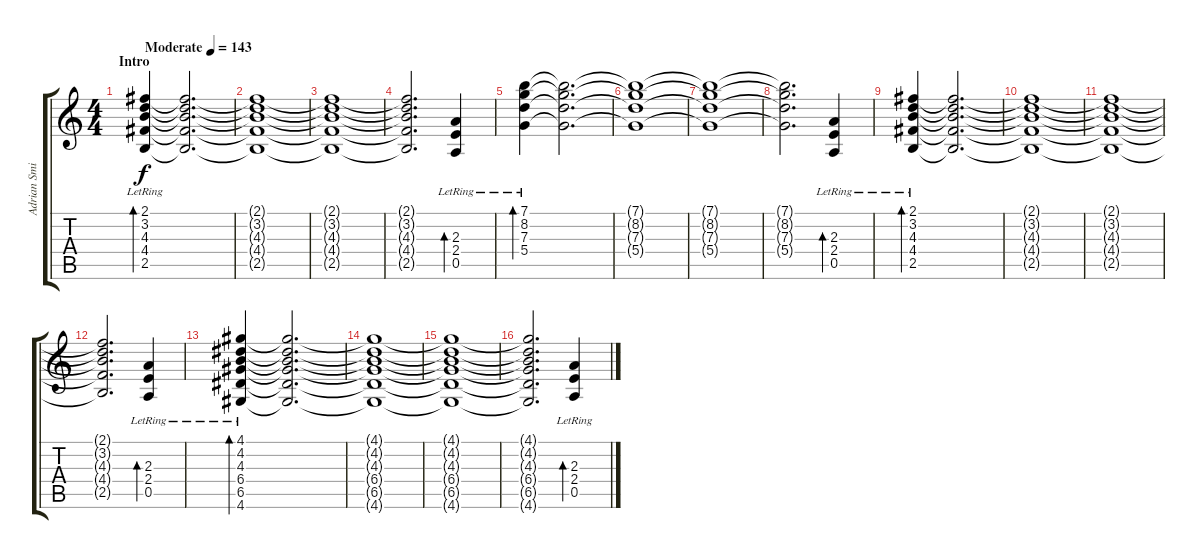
\track ("Adrian Smith" "Adrian Smi") {instrument distortionguitar}
\staff {score tabs}
\tuning (E4 B3 G3 D3 A2 E2) {hide}
\ts (4 4)
\section ("" "Intro")
\tempo (143 "Moderate")
\clef g2
\ks c
(2.1{lr} 3.2{lr} 4.3{lr} 4.4{lr} 2.5{lr}).4{bd 480 dy f instrument electricguitarclean} (2.1{t} 3.2{t} 4.3{t} 4.4{t} 2.5{t}).2{d} |
(2.1{t} 3.2{t} 4.3{t} 4.4{t} 2.5{t}).1 |
(2.1{t} 3.2{t} 4.3{t} 4.4{t} 2.5{t}).1 |
(2.1{t} 3.2{t} 4.3{t} 4.4{t} 2.5{t}).2{d} (2.3{lr} 2.4{lr} 0.5{lr}).4{bd 240} |
(7.1{lr} 8.2{lr} 7.3{lr} 5.4).4{bd 480} (7.1{t} 8.2{t} 7.3{t} 5.4{t}).2{d} |
(7.1{t} 8.2{t} 7.3{t} 5.4{t}).1 |
(7.1{t} 8.2{t} 7.3{t} 5.4{t}).1 |
(7.1{t} 8.2{t} 7.3{t} 5.4{t}).2{d} (2.3{lr} 2.4{lr} 0.5{lr}).4{bd 240} |
(2.1{lr} 3.2{lr} 4.3{lr} 4.4{lr} 2.5{lr}).4{bd 480} (2.1{t} 3.2{t} 4.3{t} 4.4{t} 2.5{t}).2{d} |
(2.1{t} 3.2{t} 4.3{t} 4.4{t} 2.5{t}).1 |
(2.1{t} 3.2{t} 4.3{t} 4.4{t} 2.5{t}).1 |
(2.1{t} 3.2{t} 4.3{t} 4.4{t} 2.5{t}).2{d} (2.3{lr} 2.4{lr} 0.5{lr}).4{bd 240} |
(4.1{lr} 4.2{lr} 4.3{lr} 6.4{lr} 6.5{lr} 4.6).4{bd 480} (4.1{t} 4.2{t} 4.3{t} 6.4{t} 6.5{t} 4.6{t}).2{d} |
(4.1{t} 4.2{t} 4.3{t} 6.4{t} 6.5{t} 4.6{t}).1 |
(4.1{t} 4.2{t} 4.3{t} 6.4{t} 6.5{t} 4.6{t}).1 |
(4.1{t} 4.2{t} 4.3{t} 6.4{t} 6.5{t} 4.6{t}).2{d} (2.3{lr} 2.4{lr} 0.5{lr}).4{bd 240}
